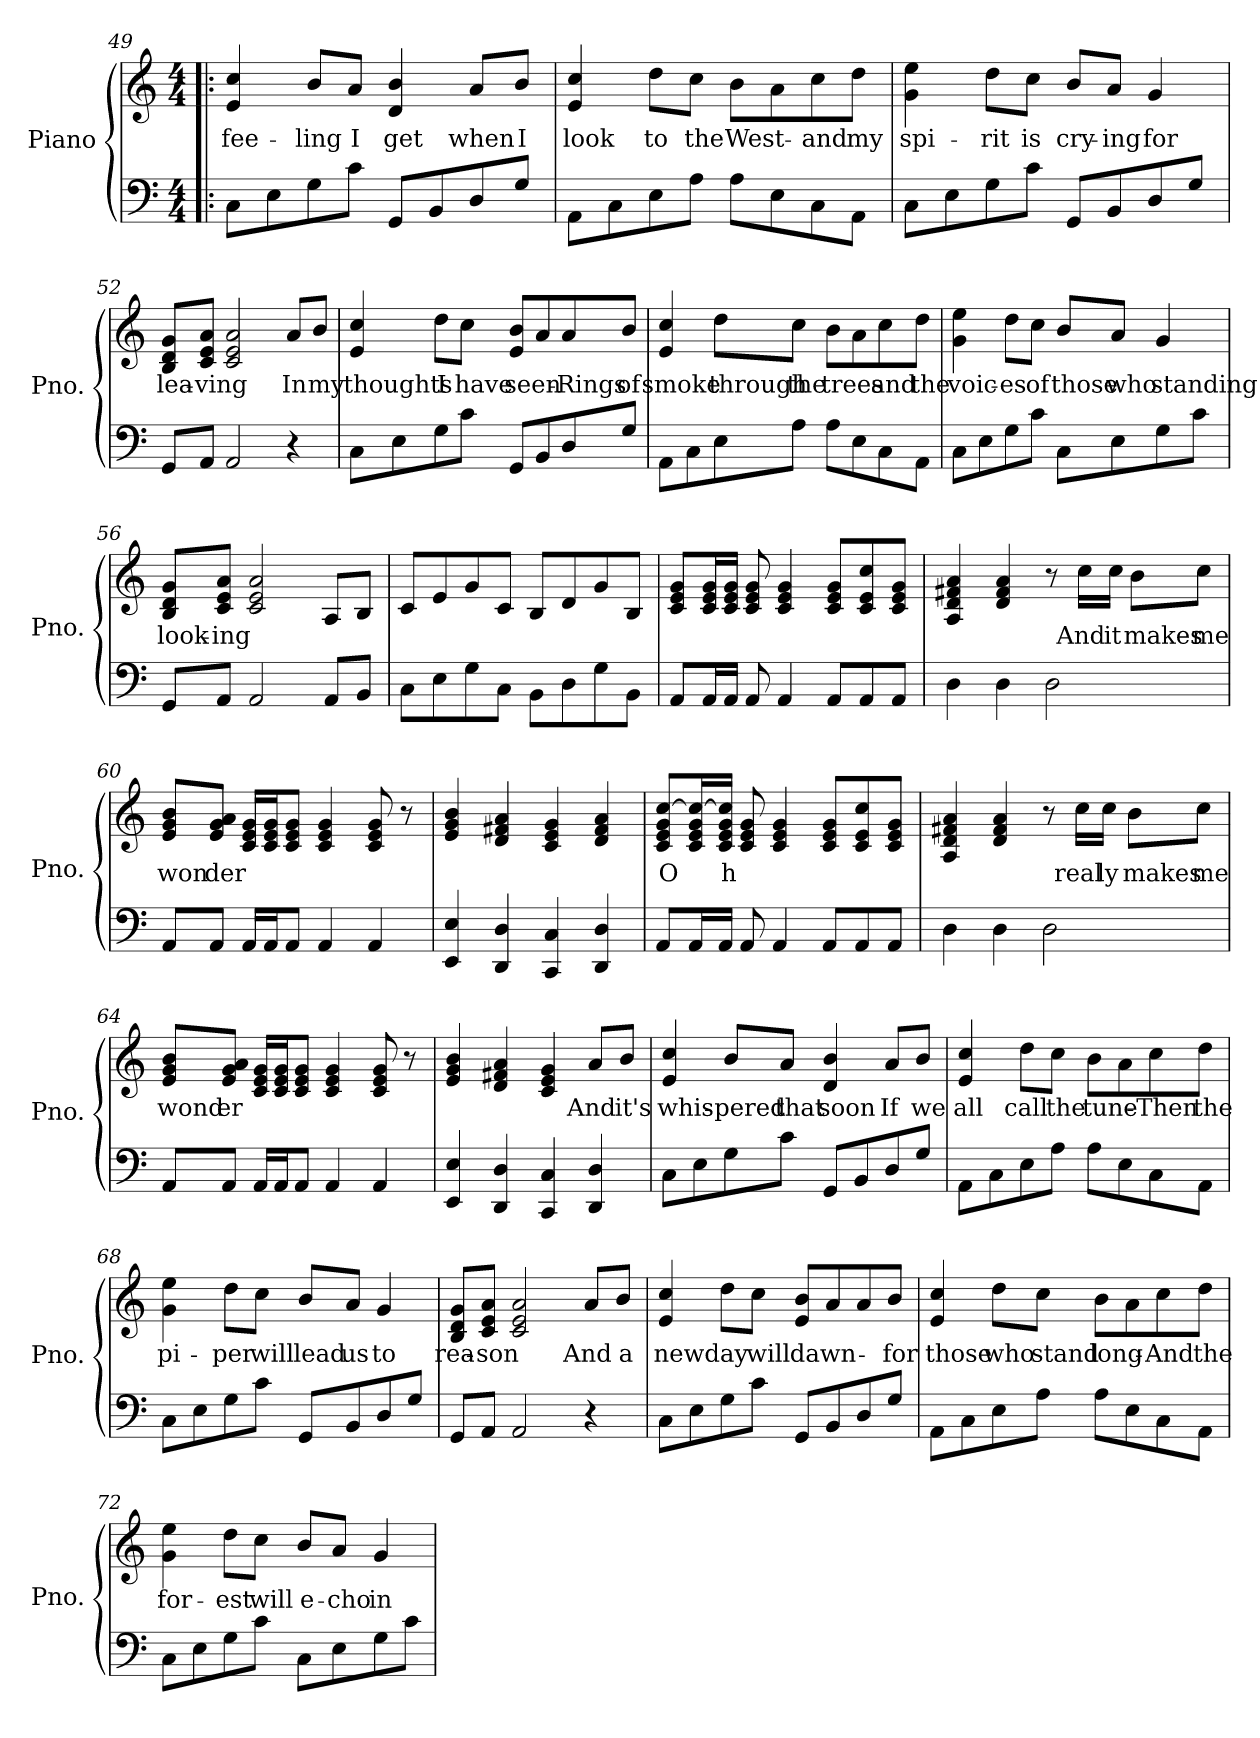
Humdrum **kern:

**kern	**kern	**text
*part1	*part1	*part1
*staff2	*staff1	*staff1
*I"Piano	*	*
*I'Pno.	*	*
*clefF4	*clefG2	*
*k[]	*k[]	*
*M4/4	*M4/4	*
=49!|:	=49!|:	=49!|:
8C\L	4e/ 4cc/	fee-
8E\	.	.
8G\	8b/L	-ling
8c\J	8a/J	I
8GG/L	4d/ 4b/	get
8BB/	.	.
8D/	8a/L	when
8G/J	8b/J	I
=50	=50	=50
8AA\L	4e/ 4cc/	look
8C\	.	.
8E\	8dd\L	to
8A\J	8cc\J	the
8A\L	8b\L	West-
8E\	8a\	.
8C\	8cc\	-and
8AA\J	8dd\J	my
=51	=51	=51
8C\L	4g\ 4ee\	spi-
8E\	.	.
8G\	8dd\L	-rit
8c\J	8cc\J	is
8GG/L	8b/L	cry-
8BB/	8a/J	-ing
8D/	4g/	for
8G/J	.	.
!!LO:LB:g=z
=52	=52	=52
8GG/L	8B/ 8d/ 8g/L	lea-
8AA/J	8c/ 8e/ 8a/J	-ving
2AA/	2c/ 2e/ 2a/	.
4r	8a/L	In
.	8b/J	my
=53	=53	=53
8C\L	4e/ 4cc/	thoughts
8E\	.	.
8G\	8dd\L	I
8c\J	8cc\J	have
8GG/L	8e/ 8b/L	seen-
8BB/	8a/	.
8D/	8a/	-Rings
8G/J	8b/J	of
=54	=54	=54
8AA\L	4e/ 4cc/	smoke
8C\	.	.
8E\	8dd\L	through
8A\J	8cc\J	the
8A\L	8b\L	trees
8E\	8a\	.
8C\	8cc\	-and
8AA\J	8dd\J	the
!!LO:PB:g=z
=55	=55	=55
8C\L	4g\ 4ee\	voic-
8E\	.	.
8G\	8dd\L	-es
8c\J	8cc\J	of
8C\L	8b/L	those
8E\	8a/J	who
8G\	4g/	standing
8c\J	.	.
=56	=56	=56
8GG/L	8B/ 8d/ 8g/L	look-
8AA/J	8c/ 8e/ 8a/J	-ing
2AA/	2c/ 2e/ 2a/	.
8AA/L	8A/L	.
8BB/J	8B/J	.
=57	=57	=57
8C\L	8c/L	.
8E\	8e/	.
8G\	8g/	.
8C\J	8c/J	.
8BB\L	8B/L	.
8D\	8d/	.
8G\	8g/	.
8BB\J	8B/J	.
=58	=58	=58
8AA/L	8c/ 8e/ 8g/L	.
16AA/L	16c/ 16e/ 16g/L	.
16AA/JJ	16c/ 16e/ 16g/JJ	.
8AA/	8c/ 8e/ 8g/	.
4AA/	4c/ 4e/ 4g/	.
8AA/L	8c/ 8e/ 8g/L	.
8AA/	8c/ 8e/ 8cc/	.
8AA/J	8c/ 8e/ 8g/J	.
!!LO:LB:g=z
=59	=59	=59
4D\	4A/ 4d/ 4f#X/ 4a/	.
4D\	4d/ 4f#/ 4a/	.
2D\	8r	.
.	16cc\LL	And
.	16cc\JJ	it
.	8b\L	makes
.	8cc\J	me
=60	=60	=60
8AA/L	8e/ 8g/ 8b/L	won
8AA/J	8e/ 8g/ 8a/J	der
16AA/LL	16c/ 16e/ 16g/LL	.
16AA/J	16c/ 16e/ 16g/J	.
8AA/J	8c/ 8e/ 8g/J	.
4AA/	4c/ 4e/ 4g/	.
4AA/	8c/ 8e/ 8g/	.
.	8r	.
=61	=61	=61
4EE/ 4E/	4e/ 4g/ 4b/	.
4DD/ 4D/	4d/ 4f#X/ 4a/	.
4CC/ 4C/	4c/ 4e/ 4g/	.
4DD/ 4D/	4d/ 4f#/ 4a/	.
=62	=62	=62
8AA/L	8c/ 8e/ 8g/ [8cc/L	O
16AA/L	16c/ 16e/ 16g/ 16cc/_L	.
16AA/JJ	16c/ 16e/ 16g/ 16cc/]JJ	h
8AA/	8c/ 8e/ 8g/	.
4AA/	4c/ 4e/ 4g/	.
8AA/L	8c/ 8e/ 8g/L	.
8AA/	8c/ 8e/ 8cc/	.
8AA/J	8c/ 8e/ 8g/J	.
!!LO:LB:g=z
=63	=63	=63
4D\	4A/ 4d/ 4f#X/ 4a/	.
4D\	4d/ 4f#/ 4a/	.
2D\	8r	.
.	16cc\LL	real
.	16cc\JJ	ly
.	8b\L	makes
.	8cc\J	me
=64	=64	=64
8AA/L	8e/ 8g/ 8b/L	wond
8AA/J	8e/ 8g/ 8a/J	er
16AA/LL	16c/ 16e/ 16g/LL	.
16AA/J	16c/ 16e/ 16g/J	.
8AA/J	8c/ 8e/ 8g/J	.
4AA/	4c/ 4e/ 4g/	.
4AA/	8c/ 8e/ 8g/	.
.	8r	.
=65	=65	=65
4EE/ 4E/	4e/ 4g/ 4b/	.
4DD/ 4D/	4d/ 4f#X/ 4a/	.
4CC/ 4C/	4c/ 4e/ 4g/	.
4DD/ 4D/	8a/L	And
.	8b/J	it's
!!LO:LB:g=z
=66	=66	=66
8C\L	4e/ 4cc/	whis-
8E\	.	.
8G\	8b/L	-pered
8c\J	8a/J	that
8GG/L	4d/ 4b/	soon
8BB/	.	.
8D/	8a/L	If
8G/J	8b/J	we
=67	=67	=67
8AA\L	4e/ 4cc/	all
8C\	.	.
8E\	8dd\L	call
8A\J	8cc\J	the
8A\L	8b\L	tune-
8E\	8a\	.
8C\	8cc\	-Then
8AA\J	8dd\J	the
=68	=68	=68
8C\L	4g\ 4ee\	pi-
8E\	.	.
8G\	8dd\L	-per
8c\J	8cc\J	will
8GG/L	8b/L	lead
8BB/	8a/J	us
8D/	4g/	to
8G/J	.	.
!!LO:LB:g=z
=69	=69	=69
8GG/L	8B/ 8d/ 8g/L	rea-
8AA/J	8c/ 8e/ 8a/J	-son
2AA/	2c/ 2e/ 2a/	.
4r	8a/L	And
.	8b/J	a
=70	=70	=70
8C\L	4e/ 4cc/	new
8E\	.	.
8G\	8dd\L	day
8c\J	8cc\J	will
8GG/L	8e/ 8b/L	dawn-
8BB/	8a/	.
8D/	8a/	.
8G/J	8b/J	-for
=71	=71	=71
8AA\L	4e/ 4cc/	those
8C\	.	.
8E\	8dd\L	who
8A\J	8cc\J	stand
8A\L	8b\L	long-
8E\	8a\	.
8C\	8cc\	-And
8AA\J	8dd\J	the
!!LO:PB:g=z
=72	=72	=72
8C\L	4g\ 4ee\	for-
8E\	.	.
8G\	8dd\L	-est
8c\J	8cc\J	will
8C\L	8b/L	e-
8E\	8a/J	-cho
8G\	4g/	in
8c\J	.	.
=	=	=
*-	*-	*-
